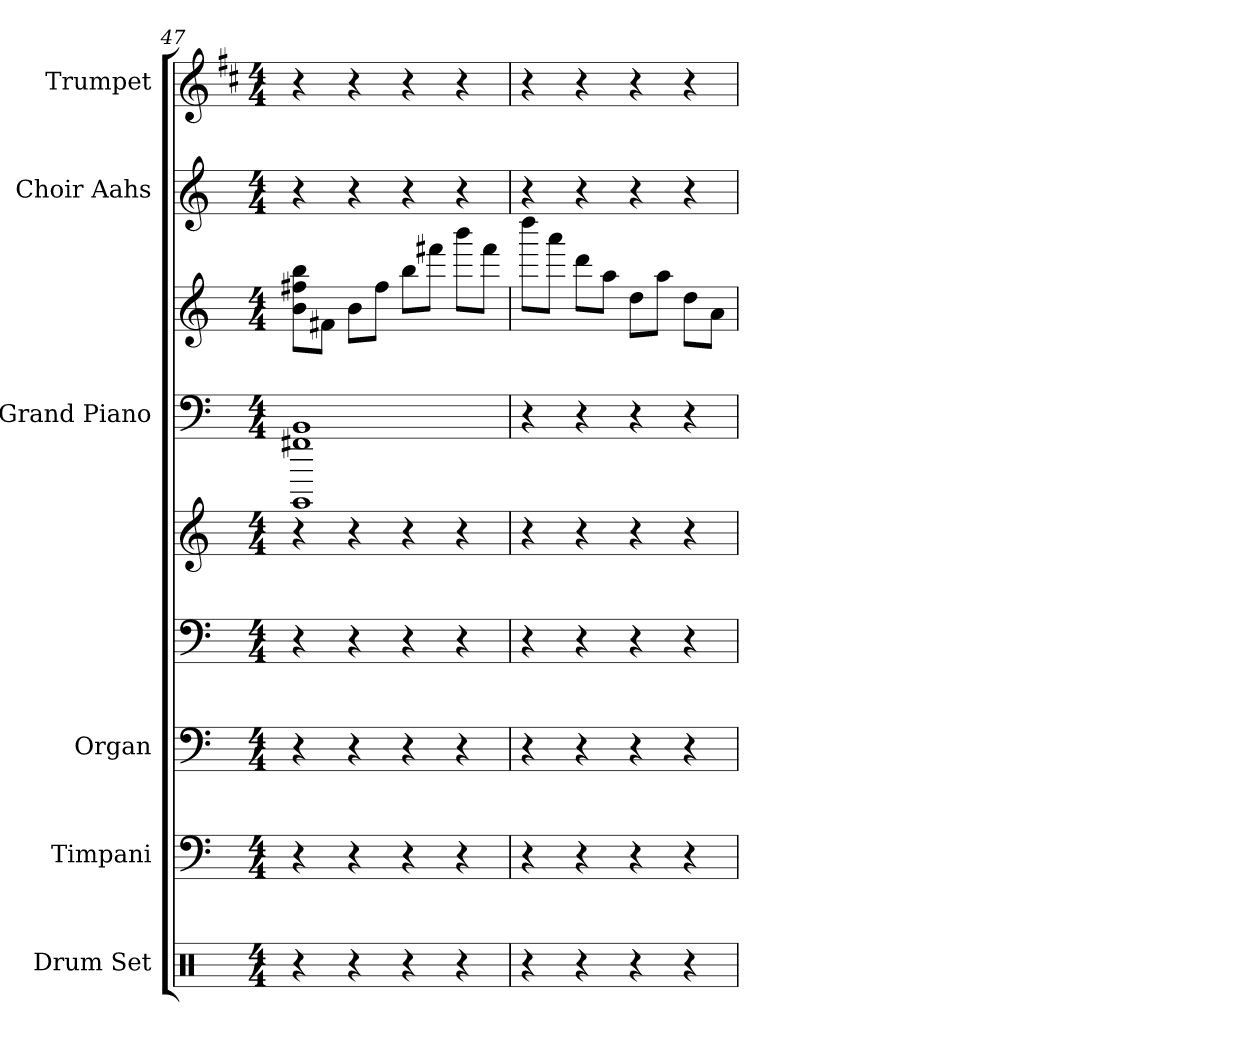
**kern	**kern	**kern	**kern	**kern	**kern	**kern	**kern	**kern
*part6	*part5	*part4	*part4	*part4	*part3	*part3	*part2	*part1
*staff9	*staff8	*staff7	*staff6	*staff5	*staff4	*staff3	*staff2	*staff1
*I"Drum Set	*I"Timpani	*I"Organ	*	*	*I"Grand Piano	*	*I"Choir Aahs	*I"Trumpet
*I'Drs.	*I'Timp.	*I'Org.	*	*	*I'Pno.	*	*I'Ch. Aa.	*I'Tpt.
*clefX	*clefF4	*clefF4	*clefF4	*clefG2	*clefF4	*clefG2	*clefG2	*clefG2
*	*	*	*	*	*	*	*	*ITrd1c2
*k[]	*k[]	*k[]	*k[]	*k[]	*k[]	*k[]	*k[]	*k[]
*M4/4	*M4/4	*M4/4	*M4/4	*M4/4	*M4/4	*M4/4	*M4/4	*M4/4
=47	=47	=47	=47	=47	=47	=47	=47	=47
4r	4r	4r	4r	4r	1BBBB 1FF#X 1BB	8bb 8ff#X 8bL	4r	4r
.	.	.	.	.	.	8f#XJ	.	.
4r	4r	4r	4r	4r	.	8bL	4r	4r
.	.	.	.	.	.	8ff#J	.	.
4r	4r	4r	4r	4r	.	8bbL	4r	4r
.	.	.	.	.	.	8fff#XJ	.	.
4r	4r	4r	4r	4r	.	8bbbL	4r	4r
.	.	.	.	.	.	8fff#J	.	.
=48	=48	=48	=48	=48	=48	=48	=48	=48
4r	4r	4r	4r	4r	4r	8ddddL	4r	4r
.	.	.	.	.	.	8aaaJ	.	.
4r	4r	4r	4r	4r	4r	8dddL	4r	4r
.	.	.	.	.	.	8aaJ	.	.
4r	4r	4r	4r	4r	4r	8ddL	4r	4r
.	.	.	.	.	.	8aaJ	.	.
4r	4r	4r	4r	4r	4r	8ddL	4r	4r
.	.	.	.	.	.	8aJ	.	.
=	=	=	=	=	=	=	=	=
*-	*-	*-	*-	*-	*-	*-	*-	*-
